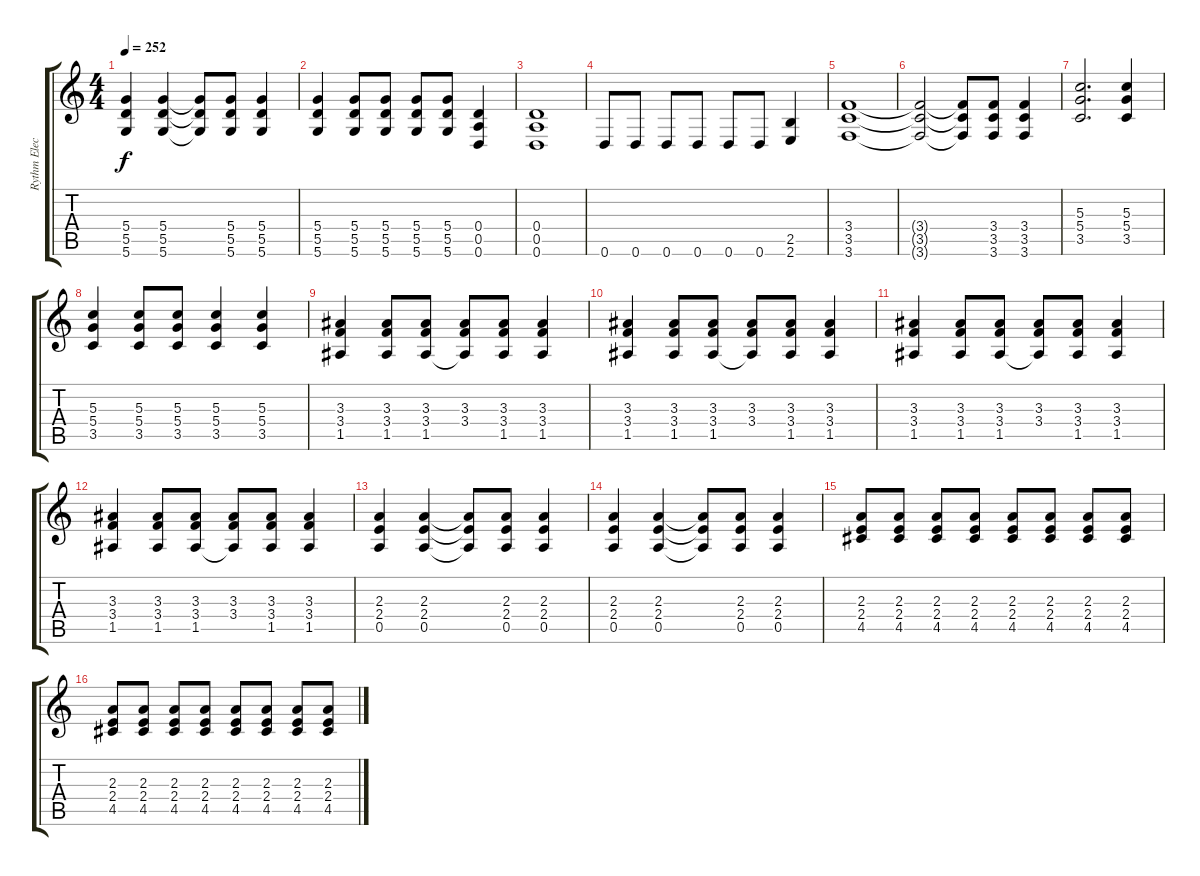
\track ("Rythm Electric" "Rythm Elec") {instrument overdrivenguitar}
\staff {score tabs}
\tuning (E4 B3 G3 D3 A2 D2) {hide}
\ts (4 4)
\tempo 252
\clef g2
\ks c
(5.4 5.5 5.6).4{dy f} (5.4 5.5 5.6).4 (5.4{t} 5.5{t} 5.6{t}).8 (5.4 5.5 5.6).8 (5.4 5.5 5.6).4 |
(5.4 5.5 5.6).4 (5.4 5.5 5.6).8 (5.4 5.5 5.6).8 (5.4 5.5 5.6).8 (5.4 5.5 5.6).8 (0.4 0.5 0.6).4 |
(0.4 0.5 0.6).1 |
0.6.8 0.6.8 0.6.8 0.6.8 0.6.8 0.6.8 (2.5 2.6).4 |
(3.4 3.5 3.6).1 |
(3.4{t} 3.5{t} 3.6{t}).2 (3.4{t} 3.5{t} 3.6{t}).8 (3.4 3.5 3.6).8 (3.4 3.5 3.6).4 |
(5.3 5.4 3.5).2{d} (5.3 5.4 3.5).4 |
(5.3 5.4 3.5).4 (5.3 5.4 3.5).8 (5.3 5.4 3.5).8 (5.3 5.4 3.5).4 (5.3 5.4 3.5).4 |
(3.3 3.4 1.5).4 (3.3 3.4 1.5).8 (3.3 3.4 1.5).8 (3.3 3.4 1.5{t}).8 (3.3 3.4 1.5).8 (3.3 3.4 1.5).4 |
(3.3 3.4 1.5).4 (3.3 3.4 1.5).8 (3.3 3.4 1.5).8 (3.3 3.4 1.5{t}).8 (3.3 3.4 1.5).8 (3.3 3.4 1.5).4 |
(3.3 3.4 1.5).4 (3.3 3.4 1.5).8 (3.3 3.4 1.5).8 (3.3 3.4 1.5{t}).8 (3.3 3.4 1.5).8 (3.3 3.4 1.5).4 |
(3.3 3.4 1.5).4 (3.3 3.4 1.5).8 (3.3 3.4 1.5).8 (3.3 3.4 1.5{t}).8 (3.3 3.4 1.5).8 (3.3 3.4 1.5).4 |
(2.3 2.4 0.5).4 (2.3 2.4 0.5).4 (2.3{t} 2.4{t} 0.5{t}).8 (2.3 2.4 0.5).8 (2.3 2.4 0.5).4 |
(2.3 2.4 0.5).4 (2.3 2.4 0.5).4 (2.3{t} 2.4{t} 0.5{t}).8 (2.3 2.4 0.5).8 (2.3 2.4 0.5).4 |
(2.3 2.4 4.5).8 (2.3 2.4 4.5).8 (2.3 2.4 4.5).8 (2.3 2.4 4.5).8 (2.3 2.4 4.5).8 (2.3 2.4 4.5).8 (2.3 2.4 4.5).8 (2.3 2.4 4.5).8 |
(2.3 2.4 4.5).8 (2.3 2.4 4.5).8 (2.3 2.4 4.5).8 (2.3 2.4 4.5).8 (2.3 2.4 4.5).8 (2.3 2.4 4.5).8 (2.3 2.4 4.5).8 (2.3 2.4 4.5).8
